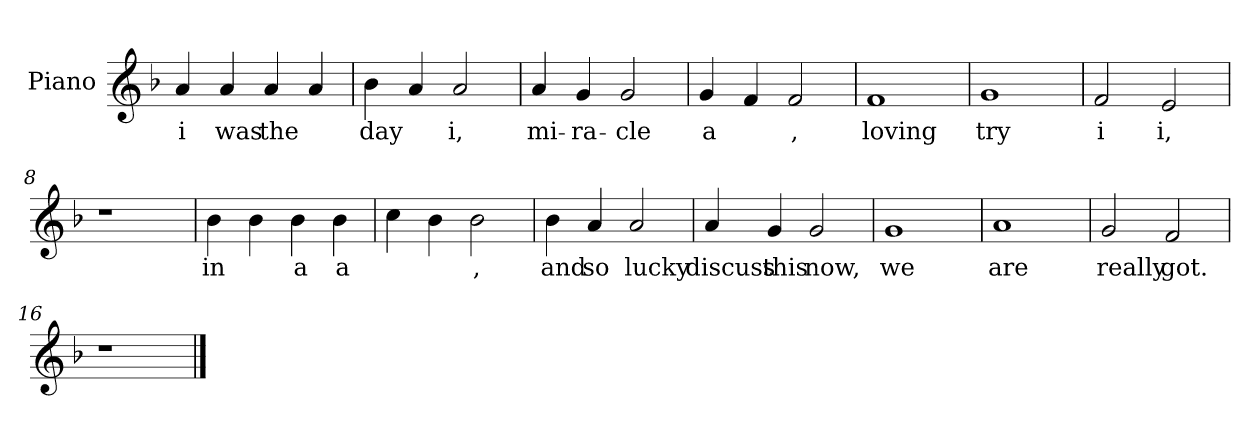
**kern	**text
*part1	*part1
*staff1	*staff1
*I"Piano	*
*I'Pno.	*
*clefG2	*
*k[b-]	*
*F:	*
=1	=1
4a/	i
4a/	was
4a/	the
4a/	--
=2	=2
4b-\	day
4a/	--
2a/	i,
=3	=3
4a/	mi-
4g/	ra-
2g/	-cle
=4	=4
4g/	a
4f/	--
2f/	-,
=5	=5
1f	loving
=6	=6
1g	try
=7	=7
2f/	i
2e/	i,
=8	=8
1r	.
=9	=9
4b-\	in
4b-\	--
4b-\	a
4b-\	a
=10	=10
4cc\	--
4b-\	--
2b-\	-,
=11	=11
4b-\	and
4a/	so
2a/	lucky
=12	=12
4a/	discuss
4g/	this
2g/	now,
=13	=13
1g	we
=14	=14
1a	are
=15	=15
2g/	really
2f/	got.
=16	=16
1r	.
==	==
*-	*-
